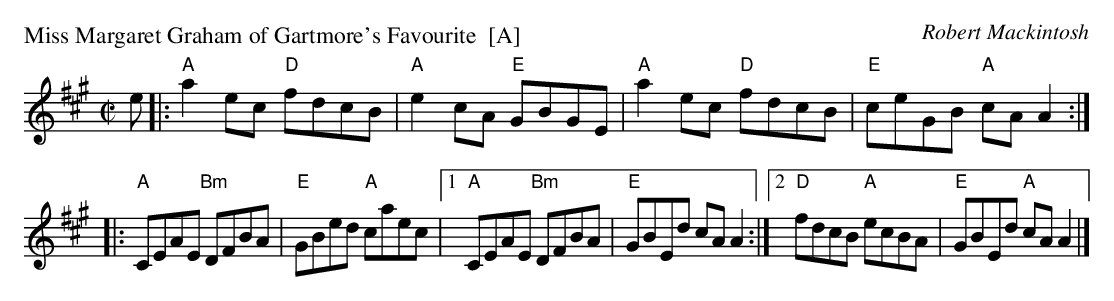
X:1
P: Miss Margaret Graham of Gartmore's Favourite  [A]
C: Robert Mackintosh
M: C|
L: 1/8
K: A
e \
|: "A"a2ec "D"fdcB | "A"e2cA "E"GBGE \
| "A"a2ec "D"fdcB | "E"ceGB "A"cAA2 :|
|: "A"CEAE "Bm"DFBA | "E"GBed "A"caec \
|1 "A"CEAE "Bm"DFBA | "E"GBEd cAA2 \
:|2 "D"fdcB "A"ecBA | "E"GBEd "A"cAA2 |]
